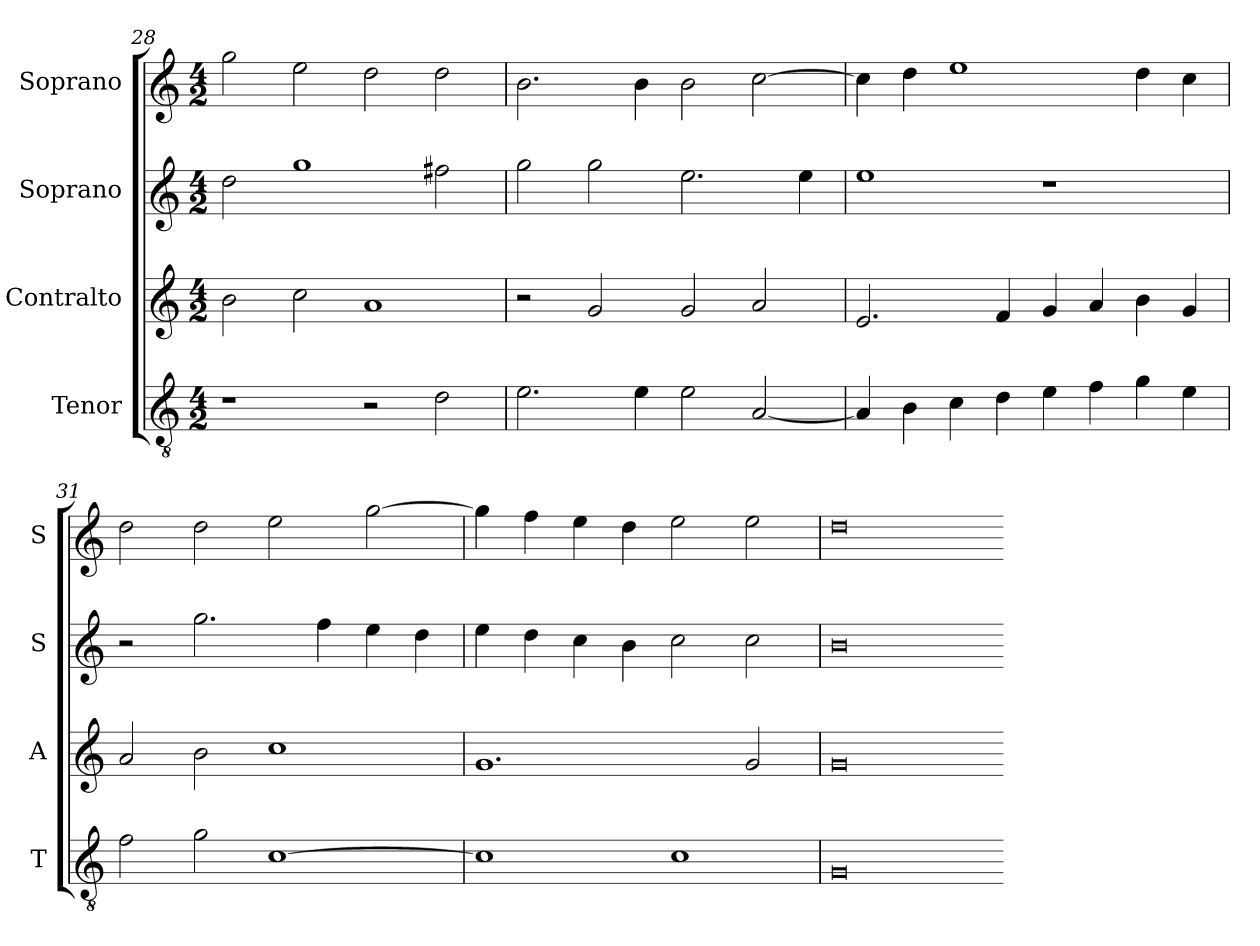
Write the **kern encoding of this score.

**kern	**kern	**kern	**kern
*part4	*part3	*part2	*part1
*staff4	*staff3	*staff2	*staff1
*I"Tenor	*I"Contralto	*I"Soprano	*I"Soprano
*I'T	*I'A	*I'S	*I'S
*clefGv2	*clefG2	*clefG2	*clefG2
*k[]	*k[]	*k[]	*k[]
*C:ion	*C:ion	*C:ion	*C:ion
*M4/2	*M4/2	*M4/2	*M4/2
=28	=28	=28	=28
1r	2b	2dd	2gg
.	2cc	1gg	2ee
2r	1a	.	2dd
2d	.	2ff#X	2dd
=29	=29	=29	=29
2.e	2r	2gg	2.b
.	2g	2gg	.
4e	.	.	4b
2e	2g	2.ee	2b
[2A	2a	.	[2cc
.	.	4ee	.
=30	=30	=30	=30
4A]	2.e	1ee	4cc]
4B	.	.	4dd
4c	.	.	1ee
4d	4f	.	.
4e	4g	1r	.
4f	4a	.	.
4g	4b	.	4dd
4e	4g	.	4cc
=31	=31	=31	=31
2f	2a	2r	2dd
2g	2b	2.gg	2dd
[1c	1cc	.	2ee
.	.	4ff	.
.	.	4ee	[2gg
.	.	4dd	.
=32	=32	=32	=32
1c]	1.g	4ee	4gg]
.	.	4dd	4ff
.	.	4cc	4ee
.	.	4b	4dd
1c	.	2cc	2ee
.	2g	2cc	2ee
=33	=33	=33	=33
0G	0g	0b	0dd
=-	=-	=-	=-
*-	*-	*-	*-
